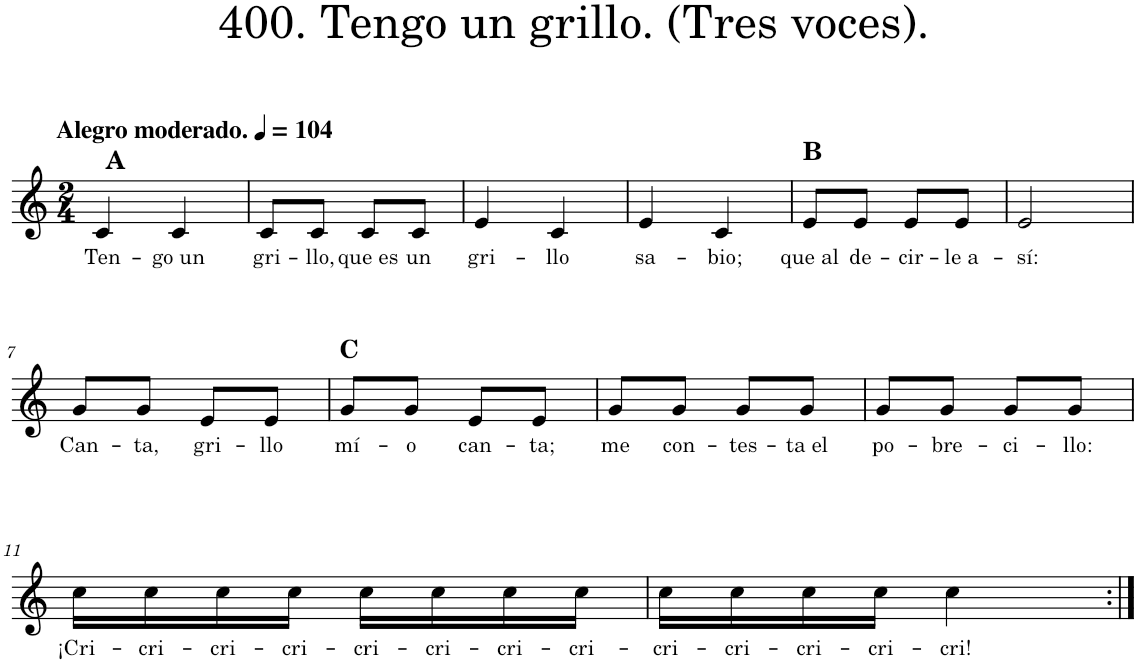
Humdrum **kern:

**kern	**text
*part1	*part1
*staff1	*staff1
*I"Piano	*
*I'Pno.	*
*clefG2	*
*k[]	*
*M2/4	*
*MM104	*
=1	=1
!LO:TX:a:B:t=Alegro moderado.	!
!LO:TX:a:B:t=A	!
!	!LO:LY:b
4c/	Ten-
!	!LO:LY:b
4c/	-go un
=2	=2
!	!LO:LY:b
8c/L	gri-
!	!LO:LY:b
8c/J	-llo,
!	!LO:LY:b
8c/L	que es
!	!LO:LY:b
8c/J	un
=3	=3
!	!LO:LY:b
4e/	gri-
!	!LO:LY:b
4c/	-llo
=4	=4
!	!LO:LY:b
4e/	sa-
!	!LO:LY:b
4c/	-bio;
=5	=5
!LO:TX:a:B:t=B	!
!	!LO:LY:b
8e/L	que al
!	!LO:LY:b
8e/J	de-
!	!LO:LY:b
8e/L	-cir-
!	!LO:LY:b
8e/J	-le a-
=6	=6
!	!LO:LY:b
2e/	-sí:
!!LO:LB:g=z
=7	=7
!	!LO:LY:b
8g/L	Can-
!	!LO:LY:b
8g/J	-ta,
!	!LO:LY:b
8e/L	gri-
!	!LO:LY:b
8e/J	-llo
=8	=8
!LO:TX:a:B:t=C	!
!	!LO:LY:b
8g/L	mí-
!	!LO:LY:b
8g/J	-o
!	!LO:LY:b
8e/L	can-
!	!LO:LY:b
8e/J	-ta;
=9	=9
!	!LO:LY:b
8g/L	me
!	!LO:LY:b
8g/J	con-
!	!LO:LY:b
8g/L	-tes-
!	!LO:LY:b
8g/J	-ta el
=10	=10
!	!LO:LY:b
8g/L	po-
!	!LO:LY:b
8g/J	-bre-
!	!LO:LY:b
8g/L	-ci-
!	!LO:LY:b
8g/J	-llo:
!!LO:LB:g=z
=11	=11
!	!LO:LY:b
16cc\LL	¡Cri-
!	!LO:LY:b
16cc\	-cri-
!	!LO:LY:b
16cc\	-cri-
!	!LO:LY:b
16cc\JJ	-cri-
!	!LO:LY:b
16cc\LL	-cri-
!	!LO:LY:b
16cc\	-cri-
!	!LO:LY:b
16cc\	-cri-
!	!LO:LY:b
16cc\JJ	-cri-
=12	=12
!	!LO:LY:b
16cc\LL	-cri-
!	!LO:LY:b
16cc\	-cri-
!	!LO:LY:b
16cc\	-cri-
!	!LO:LY:b
16cc\JJ	-cri-
!	!LO:LY:b
4cc\	-cri!
=:|!	=:|!
*-	*-
